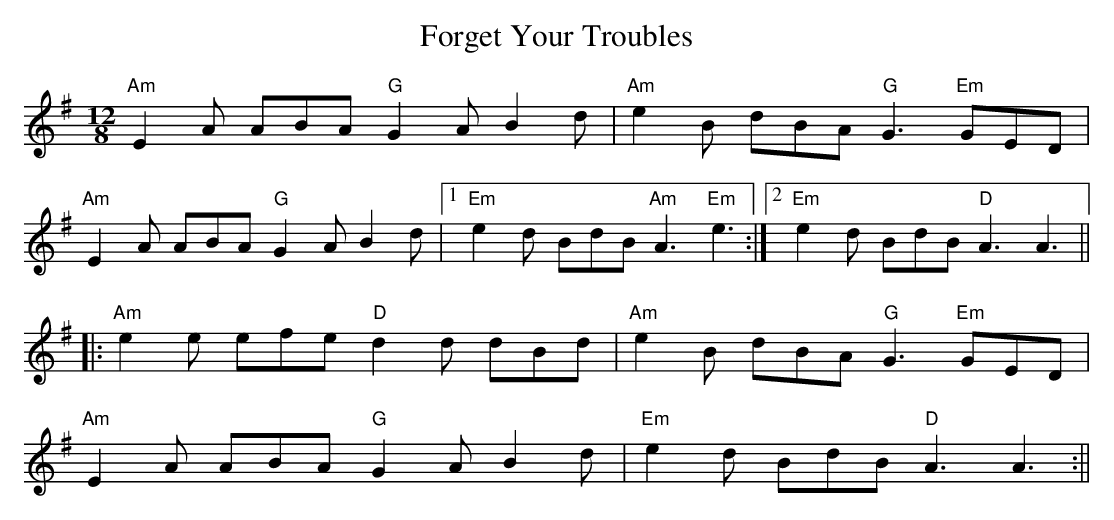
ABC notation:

X:1
T:Forget Your Troubles
M:12/8
L:1/8
K:Ador
"Am" E2 A ABA "G" G2 A B2 d | "Am" e2 B dBA "G" G3 "Em" GED |
"Am" E2 A ABA "G" G2 A B2 d |1 "Em" e2 d BdB "Am" A3 "Em" e3 :|2 "Em" e2 d BdB "D" A3 A3 ||
||: "Am" e2 e efe "D" d2 d dBd | "Am" e2 B dBA"G" G3 "Em" GED |
"Am" E2 A ABA "G" G2 A B2 d | "Em" e2 d BdB "D" A3 A3 :||
